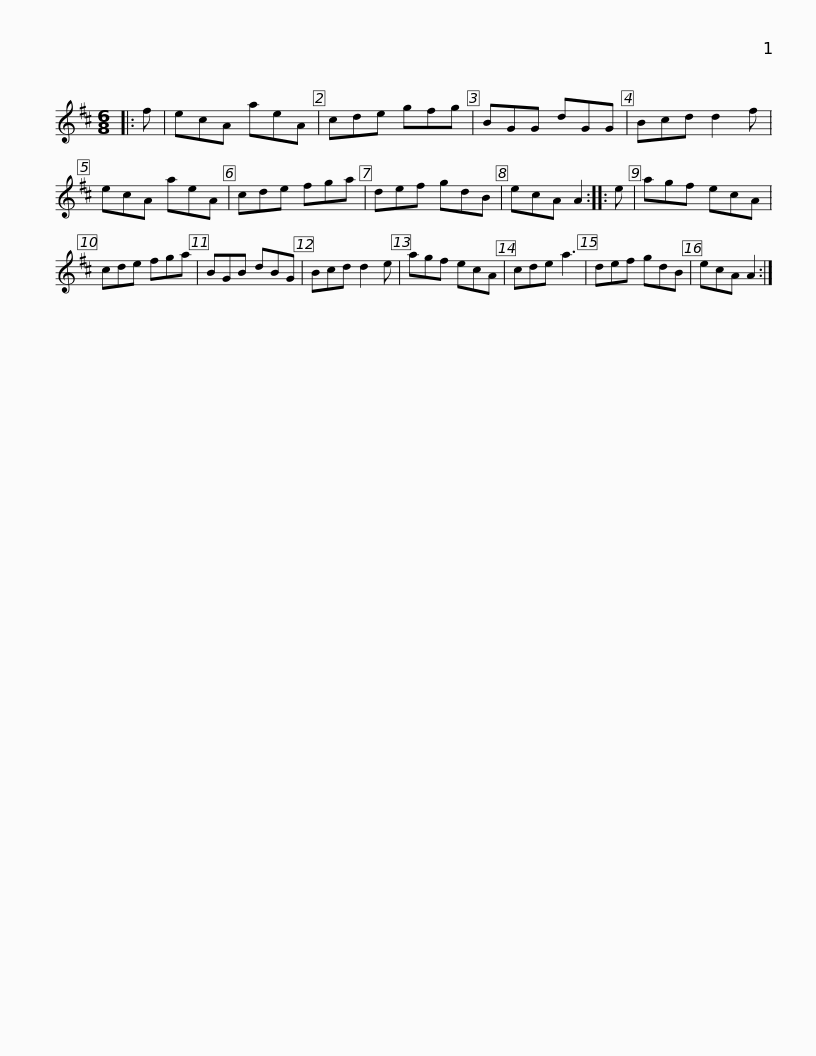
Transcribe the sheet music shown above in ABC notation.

X:1
L:1/8
M:6/8
I:linebreak $
K:D
V:1 treble
V:1
|: f | ecA aeA | cde gfg | BGG dGG | Bcd d2 f | %5
 ecA aeA | cde fga | def gdB |$ ecA A2 :: e | %10
 agf ecA | cde fga | BGB dBG | Bcd d2 e | agf ecA | %15
 cde a3 |$ def gdB | ecA A2 :| %18
